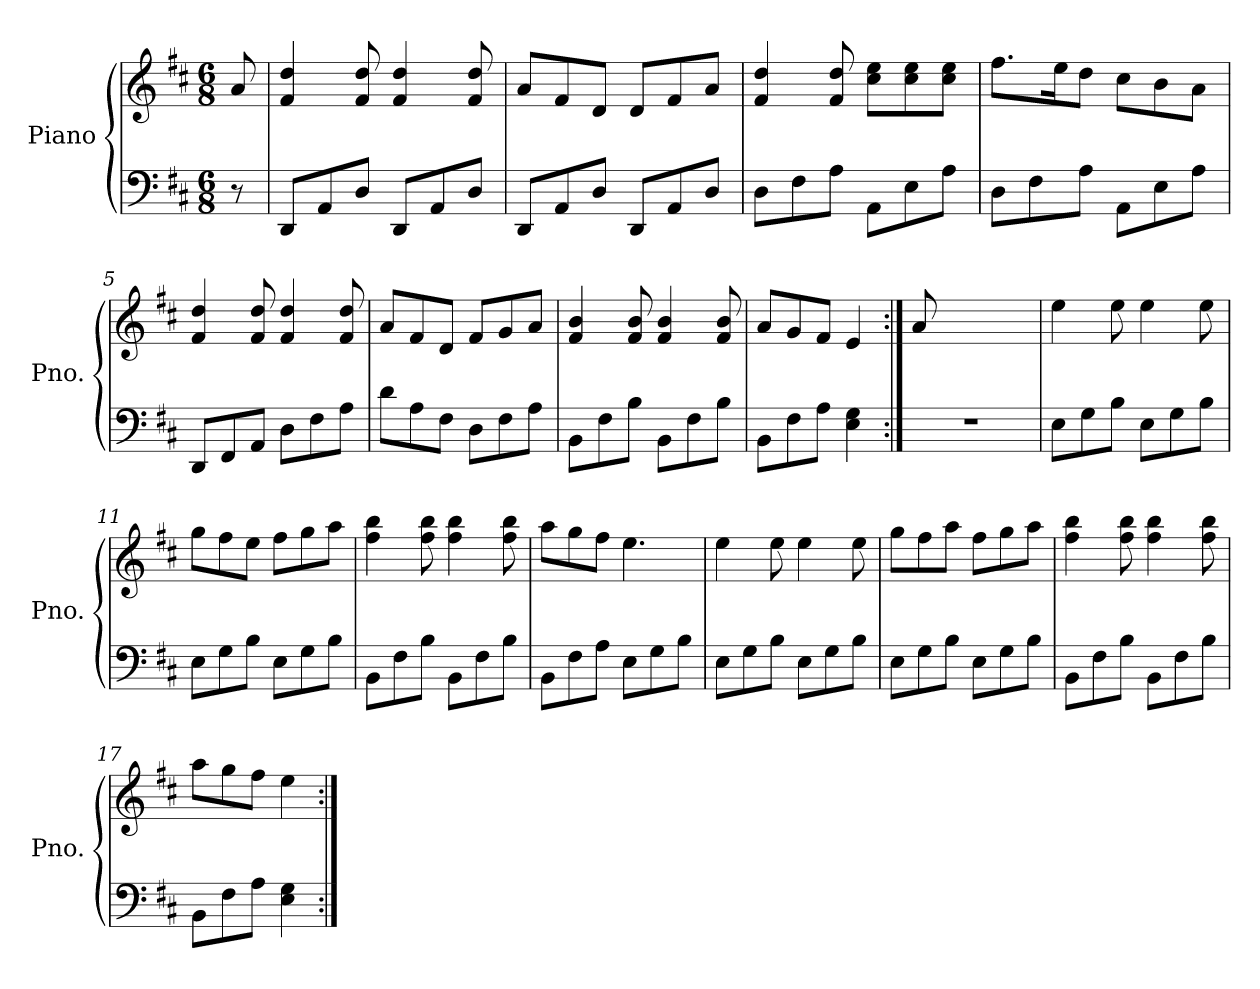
**kern	**kern
*part1	*part1
*staff2	*staff1
*I"Piano	*
*I'Pno.	*
*clefF4	*clefG2
*k[f#c#]	*k[f#c#]
*M6/8	*M6/8
=	=
8r	8a/
=1	=1
8DD/L	4f#/ 4dd/
8AA/	.
8D/J	8f#/ 8dd/
8DD/L	4f#/ 4dd/
8AA/	.
8D/J	8f#/ 8dd/
=2	=2
8DD/L	8a/L
8AA/	8f#/
8D/J	8d/J
8DD/L	8d/L
8AA/	8f#/
8D/J	8a/J
=3	=3
8D\L	4f#/ 4dd/
8F#\	.
8A\J	8f#/ 8dd/
8AA\L	8cc#\ 8ee\L
8E\	8cc#\ 8ee\
8A\J	8cc#\ 8ee\J
=4	=4
8D\L	8.ff#\L
8F#\	.
.	16ee\K
8A\J	8dd\J
8AA\L	8cc#\L
8E\	8b\
8A\J	8a\J
=5	=5
8DD/L	4f#/ 4dd/
8FF#/	.
8AA/J	8f#/ 8dd/
8D\L	4f#/ 4dd/
8F#\	.
8A\J	8f#/ 8dd/
!!LO:LB:g=z
=6	=6
8d\L	8a/L
8A\	8f#/
8F#\J	8d/J
8D\L	8f#/L
8F#\	8g/
8A\J	8a/J
=7	=7
8BB\L	4f#/ 4b/
8F#\	.
8B\J	8f#/ 8b/
8BB\L	4f#/ 4b/
8F#\	.
8B\J	8f#/ 8b/
=8	=8
8BB\L	8a/L
8F#\	8g/
8A\J	8f#/J
4E\ 4G\	4e/
=9:|!	=9:|!
2.r	8a/
.	2ryy
.	8ryy
=10	=10
8E\L	4ee\
8G\	.
8B\J	8ee\
8E\L	4ee\
8G\	.
8B\J	8ee\
=11	=11
8E\L	8gg\L
8G\	8ff#\
8B\J	8ee\J
8E\L	8ff#\L
8G\	8gg\
8B\J	8aa\J
!!LO:LB:g=z
=12	=12
8BB\L	4ff#\ 4bb\
8F#\	.
8B\J	8ff#\ 8bb\
8BB\L	4ff#\ 4bb\
8F#\	.
8B\J	8ff#\ 8bb\
=13	=13
8BB\L	8aa\L
8F#\	8gg\
8A\J	8ff#\J
8E\L	4.ee\
8G\	.
8B\J	.
=14	=14
8E\L	4ee\
8G\	.
8B\J	8ee\
8E\L	4ee\
8G\	.
8B\J	8ee\
=15	=15
8E\L	8gg\L
8G\	8ff#\
8B\J	8aa\J
8E\L	8ff#\L
8G\	8gg\
8B\J	8aa\J
=16	=16
8BB\L	4ff#\ 4bb\
8F#\	.
8B\J	8ff#\ 8bb\
8BB\L	4ff#\ 4bb\
8F#\	.
8B\J	8ff#\ 8bb\
=17	=17
8BB\L	8aa\L
8F#\	8gg\
8A\J	8ff#\J
4E\ 4G\	4ee\
=:|!	=:|!
*-	*-
